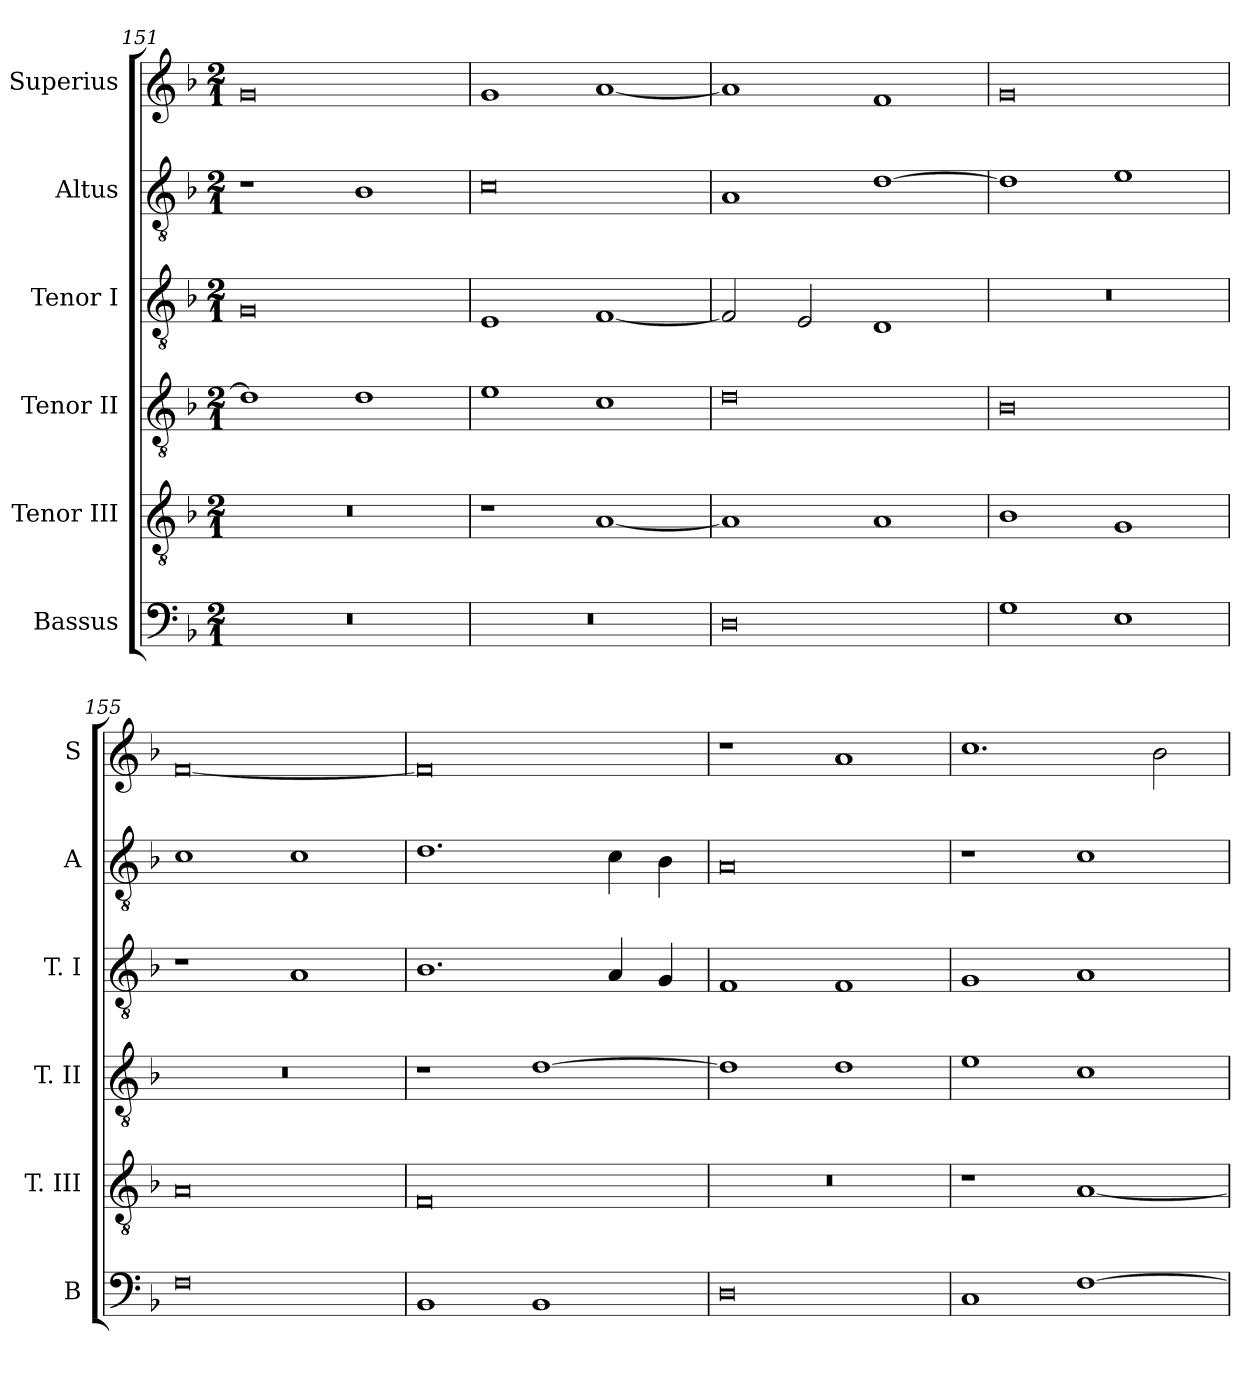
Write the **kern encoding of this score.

**kern	**kern	**kern	**kern	**kern	**kern
*part6	*part5	*part4	*part3	*part2	*part1
*staff6	*staff5	*staff4	*staff3	*staff2	*staff1
*I"Bassus	*I"Tenor III	*I"Tenor II	*I"Tenor I	*I"Altus	*I"Superius
*I'B	*I'T. III	*I'T. II	*I'T. I	*I'A	*I'S
*clefF4	*clefGv2	*clefGv2	*clefGv2	*clefGv2	*clefG2
*k[b-]	*k[b-]	*k[b-]	*k[b-]	*k[b-]	*k[b-]
*F:	*F:	*F:	*F:	*F:	*F:
*M2/1	*M2/1	*M2/1	*M2/1	*M2/1	*M2/1
=151	=151	=151	=151	=151	=151
0r	0r	1d]	0G	1r	0g
.	.	1d	.	1B-	.
=152	=152	=152	=152	=152	=152
0r	1r	1e	1E	0c	1g
.	[1A	1c	[1F	.	[1a
=153	=153	=153	=153	=153	=153
0D	1A]	0d	2F]	1A	1a]
.	.	.	2E	.	.
.	1A	.	1D	[1d	1f
=154	=154	=154	=154	=154	=154
1G	1B-	0B-	0r	1d]	0g
1E	1G	.	.	1e	.
=155	=155	=155	=155	=155	=155
0F	0A	0r	1r	1c	[0f
.	.	.	1A	1c	.
=156	=156	=156	=156	=156	=156
1BB-	0F	1r	1.B-	1.d	0f]
1BB-	.	[1d	.	.	.
.	.	.	4A	4c	.
.	.	.	4G	4B-	.
=157	=157	=157	=157	=157	=157
0D	0r	1d]	1F	0A	1r
.	.	1d	1F	.	1a
=158	=158	=158	=158	=158	=158
1C	1r	1e	1G	1r	1.cc
[1F	[1A	1c	1A	1c	.
.	.	.	.	.	2b-
=	=	=	=	=	=
*-	*-	*-	*-	*-	*-
